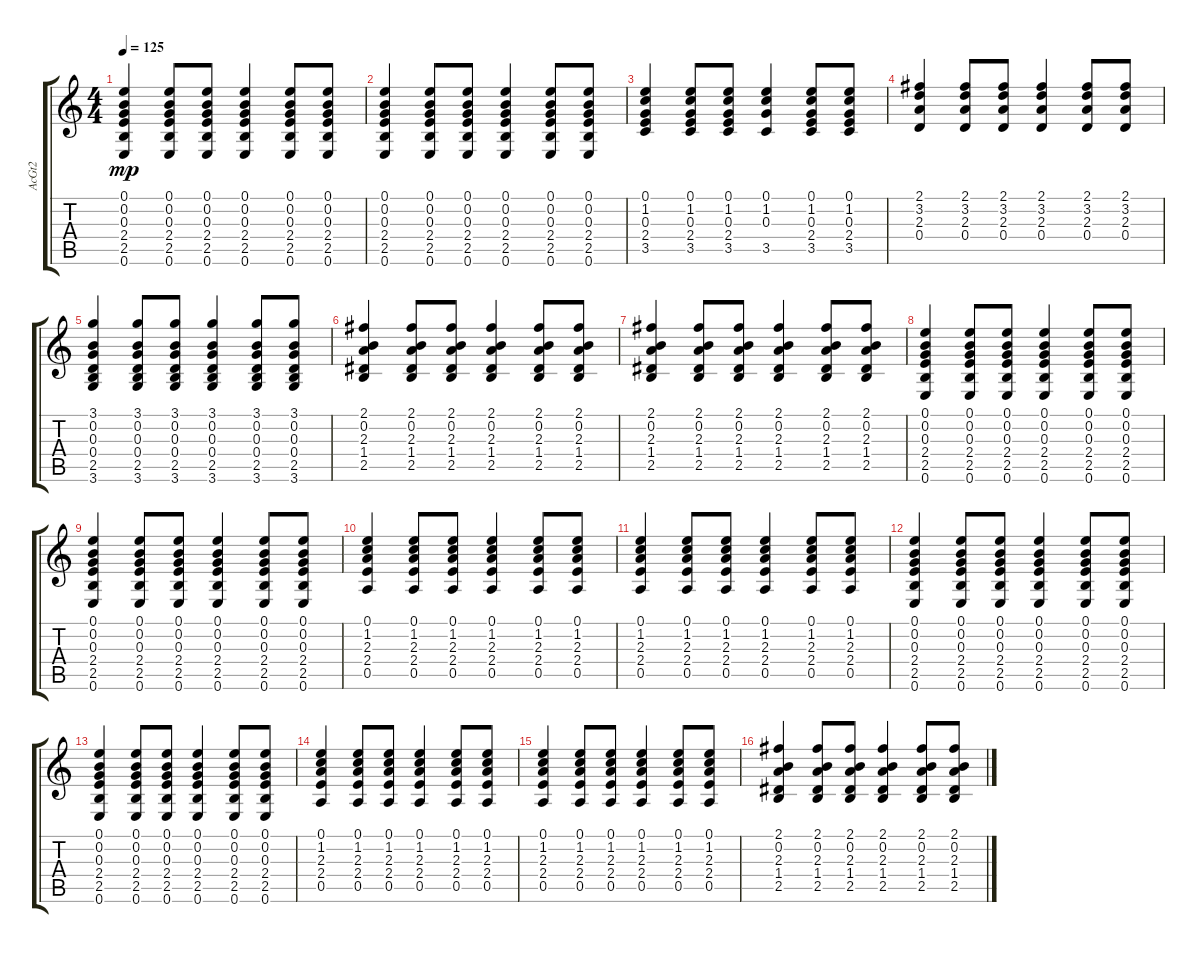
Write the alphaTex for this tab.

\track ("AcGt2" "AcGt2") {instrument acousticguitarsteel}
\staff {score tabs}
\tuning (E4 B3 G3 D3 A2 E2) {hide}
\ts (4 4)
\tempo 125
\clef g2
\ks c
(0.1 0.2 0.3 2.4 2.5 0.6).4{dy mp} (0.1 0.2 0.3 2.4 2.5 0.6).8 (0.1 0.2 0.3 2.4 2.5 0.6).8 (0.1 0.2 0.3 2.4 2.5 0.6).4 (0.1 0.2 0.3 2.4 2.5 0.6).8 (0.1 0.2 0.3 2.4 2.5 0.6).8 |
(0.1 0.2 0.3 2.4 2.5 0.6).4 (0.1 0.2 0.3 2.4 2.5 0.6).8 (0.1 0.2 0.3 2.4 2.5 0.6).8 (0.1 0.2 0.3 2.4 2.5 0.6).4 (0.1 0.2 0.3 2.4 2.5 0.6).8 (0.1 0.2 0.3 2.4 2.5 0.6).8 |
(0.1 1.2 0.3 2.4 3.5).4 (0.1 1.2 0.3 2.4 3.5).8 (0.1 1.2 0.3 2.4 3.5).8 (0.1 1.2 0.3 3.5).4 (0.1 1.2 0.3 2.4 3.5).8 (0.1 1.2 0.3 2.4 3.5).8 |
(2.1 3.2 2.3 0.4).4 (2.1 3.2 2.3 0.4).8 (2.1 3.2 2.3 0.4).8 (2.1 3.2 2.3 0.4).4 (2.1 3.2 2.3 0.4).8 (2.1 3.2 2.3 0.4).8 |
(3.1 0.2 0.3 0.4 2.5 3.6).4 (3.1 0.2 0.3 0.4 2.5 3.6).8 (3.1 0.2 0.3 0.4 2.5 3.6).8 (3.1 0.2 0.3 0.4 2.5 3.6).4 (3.1 0.2 0.3 0.4 2.5 3.6).8 (3.1 0.2 0.3 0.4 2.5 3.6).8 |
(2.1 0.2 2.3 1.4 2.5).4 (2.1 0.2 2.3 1.4 2.5).8 (2.1 0.2 2.3 1.4 2.5).8 (2.1 0.2 2.3 1.4 2.5).4 (2.1 0.2 2.3 1.4 2.5).8 (2.1 0.2 2.3 1.4 2.5).8 |
(2.1 0.2 2.3 1.4 2.5).4 (2.1 0.2 2.3 1.4 2.5).8 (2.1 0.2 2.3 1.4 2.5).8 (2.1 0.2 2.3 1.4 2.5).4 (2.1 0.2 2.3 1.4 2.5).8 (2.1 0.2 2.3 1.4 2.5).8 |
(0.1 0.2 0.3 2.4 2.5 0.6).4 (0.1 0.2 0.3 2.4 2.5 0.6).8 (0.1 0.2 0.3 2.4 2.5 0.6).8 (0.1 0.2 0.3 2.4 2.5 0.6).4 (0.1 0.2 0.3 2.4 2.5 0.6).8 (0.1 0.2 0.3 2.4 2.5 0.6).8 |
(0.1 0.2 0.3 2.4 2.5 0.6).4 (0.1 0.2 0.3 2.4 2.5 0.6).8 (0.1 0.2 0.3 2.4 2.5 0.6).8 (0.1 0.2 0.3 2.4 2.5 0.6).4 (0.1 0.2 0.3 2.4 2.5 0.6).8 (0.1 0.2 0.3 2.4 2.5 0.6).8 |
(0.1 1.2 2.3 2.4 0.5).4 (0.1 1.2 2.3 2.4 0.5).8 (0.1 1.2 2.3 2.4 0.5).8 (0.1 1.2 2.3 2.4 0.5).4 (0.1 1.2 2.3 2.4 0.5).8 (0.1 1.2 2.3 2.4 0.5).8 |
(0.1 1.2 2.3 2.4 0.5).4 (0.1 1.2 2.3 2.4 0.5).8 (0.1 1.2 2.3 2.4 0.5).8 (0.1 1.2 2.3 2.4 0.5).4 (0.1 1.2 2.3 2.4 0.5).8 (0.1 1.2 2.3 2.4 0.5).8 |
(0.1 0.2 0.3 2.4 2.5 0.6).4 (0.1 0.2 0.3 2.4 2.5 0.6).8 (0.1 0.2 0.3 2.4 2.5 0.6).8 (0.1 0.2 0.3 2.4 2.5 0.6).4 (0.1 0.2 0.3 2.4 2.5 0.6).8 (0.1 0.2 0.3 2.4 2.5 0.6).8 |
(0.1 0.2 0.3 2.4 2.5 0.6).4 (0.1 0.2 0.3 2.4 2.5 0.6).8 (0.1 0.2 0.3 2.4 2.5 0.6).8 (0.1 0.2 0.3 2.4 2.5 0.6).4 (0.1 0.2 0.3 2.4 2.5 0.6).8 (0.1 0.2 0.3 2.4 2.5 0.6).8 |
(0.1 1.2 2.3 2.4 0.5).4 (0.1 1.2 2.3 2.4 0.5).8 (0.1 1.2 2.3 2.4 0.5).8 (0.1 1.2 2.3 2.4 0.5).4 (0.1 1.2 2.3 2.4 0.5).8 (0.1 1.2 2.3 2.4 0.5).8 |
(0.1 1.2 2.3 2.4 0.5).4 (0.1 1.2 2.3 2.4 0.5).8 (0.1 1.2 2.3 2.4 0.5).8 (0.1 1.2 2.3 2.4 0.5).4 (0.1 1.2 2.3 2.4 0.5).8 (0.1 1.2 2.3 2.4 0.5).8 |
(2.1 0.2 2.3 1.4 2.5).4 (2.1 0.2 2.3 1.4 2.5).8 (2.1 0.2 2.3 1.4 2.5).8 (2.1 0.2 2.3 1.4 2.5).4 (2.1 0.2 2.3 1.4 2.5).8 (2.1 0.2 2.3 1.4 2.5).8
